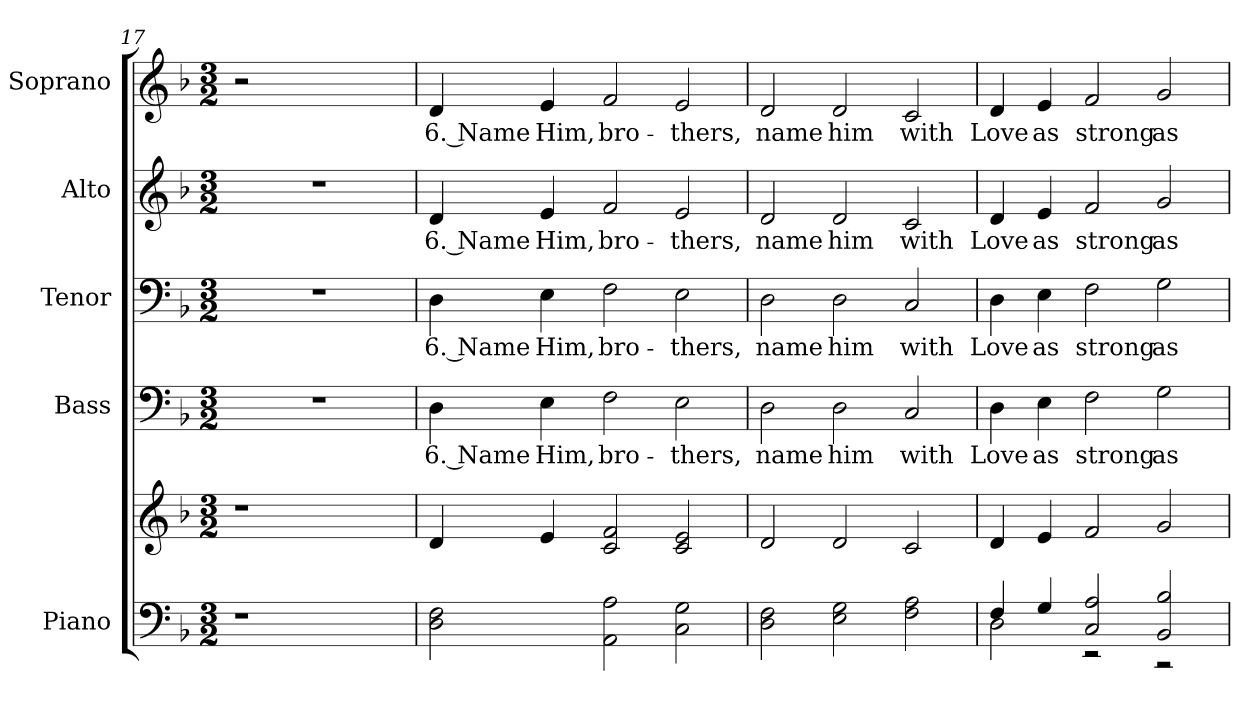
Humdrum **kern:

**kern	**kern	**kern	**text	**kern	**text	**kern	**text	**kern	**text
*part5	*part5	*part4	*part4	*part3	*part3	*part2	*part2	*part1	*part1
*staff6	*staff5	*staff4	*staff4	*staff3	*staff3	*staff2	*staff2	*staff1	*staff1
*I"Piano	*	*I"Bass	*	*I"Tenor	*	*I"Alto	*	*I"Soprano	*
*I'Pno.	*	*I'B.	*	*I'T.	*	*I'A.	*	*I'S.	*
!!LO:PB:g=z
*clefF4	*clefG2	*clefF4	*	*clefF4	*	*clefG2	*	*clefG2	*
*k[b-]	*k[b-]	*k[b-]	*	*k[b-]	*	*k[b-]	*	*k[b-]	*
*F:	*F:	*F:	*	*F:	*	*F:	*	*F:	*
*M3/2	*M3/2	*M3/2	*	*M3/2	*	*M3/2	*	*M3/2	*
=17	=17	=17	=17	=17	=17	=17	=17	=17	=17
!LO:N:vis=1	!LO:N:vis=1	!LO:N:vis=1	!	!LO:N:vis=1	!	!LO:N:vis=1	!	!	!
2r	2r	1.r	.	1.r	.	1.r	.	2r	.
1ryy	1ryy	.	.	.	.	.	.	1ryy	.
=18	=18	=18	=18	=18	=18	=18	=18	=18	=18
!	!	!	!LO:LY:b:color=#000000	!	!	!	!	!	!
!	!	!	!	!	!LO:LY:b:color=#000000	!	!	!	!
!	!	!	!	!	!	!	!LO:LY:b:color=#000000	!	!
!	!	!	!	!	!	!	!	!	!LO:LY:b:color=#000000
2Di\ 2Fi	4di/	4Di\	6. Name	4Di\	6. Name	4di/	6. Name	4di/	6. Name
!	!	!	!LO:LY:b:color=#000000	!	!	!	!	!	!
!	!	!	!	!	!LO:LY:b:color=#000000	!	!	!	!
!	!	!	!	!	!	!	!LO:LY:b:color=#000000	!	!
!	!	!	!	!	!	!	!	!	!LO:LY:b:color=#000000
.	4ei/	4Ei\	Him,	4Ei\	Him,	4ei/	Him,	4ei/	Him,
!	!	!	!LO:LY:b:color=#000000	!	!	!	!	!	!
!	!	!	!	!	!LO:LY:b:color=#000000	!	!	!	!
!	!	!	!	!	!	!	!LO:LY:b:color=#000000	!	!
!	!	!	!	!	!	!	!	!	!LO:LY:b:color=#000000
2AAi\ 2Ai	2ci/ 2fi	2Fi\	bro-	2Fi\	bro-	2fi/	bro-	2fi/	bro-
!	!	!	!LO:LY:b:color=#000000	!	!	!	!	!	!
!	!	!	!	!	!LO:LY:b:color=#000000	!	!	!	!
!	!	!	!	!	!	!	!LO:LY:b:color=#000000	!	!
!	!	!	!	!	!	!	!	!	!LO:LY:b:color=#000000
2Ci\ 2Gi	2ci/ 2ei	2Ei\	-thers,	2Ei\	-thers,	2ei/	-thers,	2ei/	-thers,
=19	=19	=19	=19	=19	=19	=19	=19	=19	=19
!	!	!	!LO:LY:b:color=#000000	!	!	!	!	!	!
!	!	!	!	!	!LO:LY:b:color=#000000	!	!	!	!
!	!	!	!	!	!	!	!LO:LY:b:color=#000000	!	!
!	!	!	!	!	!	!	!	!	!LO:LY:b:color=#000000
2Di\ 2Fi	2di/	2Di\	name	2Di\	name	2di/	name	2di/	name
!	!	!	!LO:LY:b:color=#000000	!	!	!	!	!	!
!	!	!	!	!	!LO:LY:b:color=#000000	!	!	!	!
!	!	!	!	!	!	!	!LO:LY:b:color=#000000	!	!
!	!	!	!	!	!	!	!	!	!LO:LY:b:color=#000000
2Ei\ 2Gi	2di/	2Di\	him	2Di\	him	2di/	him	2di/	him
!	!	!	!LO:LY:b:color=#000000	!	!	!	!	!	!
!	!	!	!	!	!LO:LY:b:color=#000000	!	!	!	!
!	!	!	!	!	!	!	!LO:LY:b:color=#000000	!	!
!	!	!	!	!	!	!	!	!	!LO:LY:b:color=#000000
2Fi\ 2Ai	2ci/	2Ci/	with	2Ci/	with	2ci/	with	2ci/	with
!!LO:PB:g=z
=20	=20	=20	=20	=20	=20	=20	=20	=20	=20
*^	*	*	*	*	*	*	*	*	*
!	!	!	!	!LO:LY:b:color=#000000	!	!	!	!	!	!
!	!	!	!	!	!	!LO:LY:b:color=#000000	!	!	!	!
!	!	!	!	!	!	!	!	!LO:LY:b:color=#000000	!	!
!	!	!	!	!	!	!	!	!	!	!LO:LY:b:color=#000000
4Fi/	2Di\	4di/	4Di\	Love	4Di\	Love	4di/	Love	4di/	Love
!	!	!	!	!LO:LY:b:color=#000000	!	!	!	!	!	!
!	!	!	!	!	!	!LO:LY:b:color=#000000	!	!	!	!
!	!	!	!	!	!	!	!	!LO:LY:b:color=#000000	!	!
!	!	!	!	!	!	!	!	!	!	!LO:LY:b:color=#000000
4Gi/	.	4ei/	4Ei\	as	4Ei\	as	4ei/	as	4ei/	as
!	!	!	!	!LO:LY:b:color=#000000	!	!	!	!	!	!
!	!	!	!	!	!	!LO:LY:b:color=#000000	!	!	!	!
!	!	!	!	!	!	!	!	!LO:LY:b:color=#000000	!	!
!	!	!	!	!	!	!	!	!	!	!LO:LY:b:color=#000000
2Ci/ 2Ai	2r	2fi/	2Fi\	strong	2Fi\	strong	2fi/	strong	2fi/	strong
!	!	!	!	!LO:LY:b:color=#000000	!	!	!	!	!	!
!	!	!	!	!	!	!LO:LY:b:color=#000000	!	!	!	!
!	!	!	!	!	!	!	!	!LO:LY:b:color=#000000	!	!
!	!	!	!	!	!	!	!	!	!	!LO:LY:b:color=#000000
2BB-i/ 2B-i	2r	2gi/	2Gi\	as	2Gi\	as	2gi/	as	2gi/	as
*v	*v	*	*	*	*	*	*	*	*	*
=	=	=	=	=	=	=	=	=	=
*-	*-	*-	*-	*-	*-	*-	*-	*-	*-
